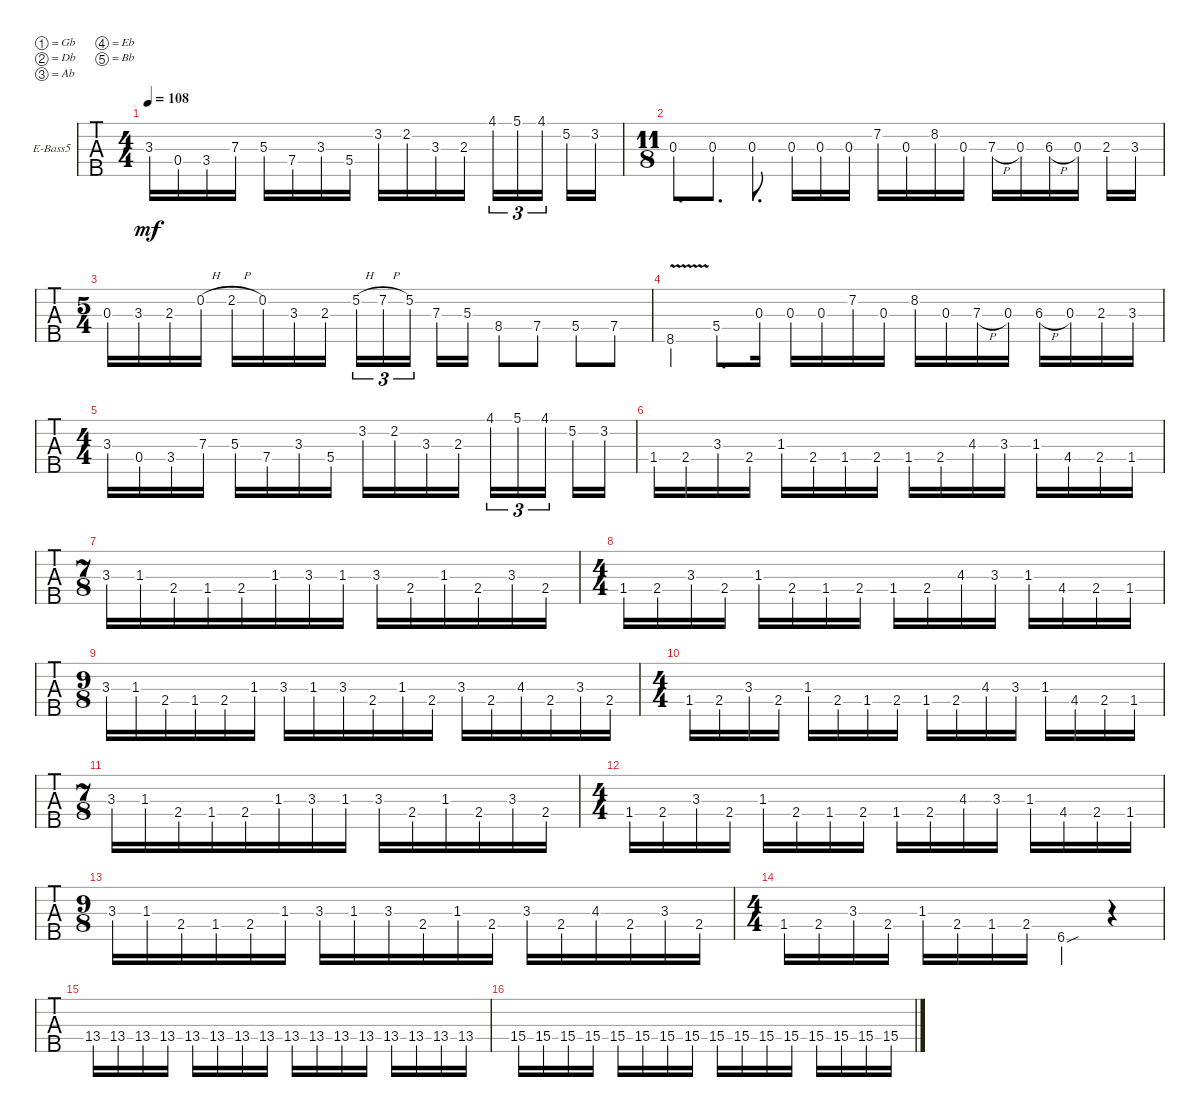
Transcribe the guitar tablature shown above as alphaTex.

\defaultSystemsLayout 4
\bracketExtendMode groupsimilarinstruments
\firstSystemTrackNameOrientation horizontal
\otherSystemsTrackNameOrientation horizontal
\track ("Electric Bass" "E-Bass5") {mute instrument electricbassfinger}
\staff {tabs}
\tuning (Gb2 Db2 Ab1 Eb1 Bb0)
\ts (4 4)
\tempo 108
\clef f4
\ks c
3.3.16{dy mf} 0.4.16 3.4.16 7.3.16 5.3.16 7.4.16 3.3.16 5.4.16 3.2.16 2.2.16 3.3.16 2.3.16 4.1.16{tu (3 2)} 5.1.16{tu (3 2)} 4.1.16{tu (3 2)} 5.2.16 3.2.16 |
\ts (11 8)
0.3.8{d} 0.3.8{d} 0.3.8{d} 0.3.16 0.3.16 0.3.16 7.2.16 0.3.16 8.2.16 0.3.16 7.3{h}.16 0.3.16 6.3{h}.16 0.3.16 2.3.16 3.3.16 |
\ts (5 4)
0.3.16 3.3.16 2.3.16 0.2{h}.16 2.2{h}.16 0.2.16 3.3.16 2.3.16 5.2{h}.16{tu (3 2)} 7.2{h}.16{tu (3 2)} 5.2.16{tu (3 2)} 7.3.16 5.3.16 8.4.8 7.4.8 5.4.8 7.4.8 |
8.5{v}.4 5.4.8{d} 0.3.16 0.3.16 0.3.16 7.2.16 0.3.16 8.2.16 0.3.16 7.3{h}.16 0.3.16 6.3{h}.16 0.3.16 2.3.16 3.3.16 |
\ts (4 4)
3.3.16 0.4.16 3.4.16 7.3.16 5.3.16 7.4.16 3.3.16 5.4.16 3.2.16 2.2.16 3.3.16 2.3.16 4.1.16{tu (3 2)} 5.1.16{tu (3 2)} 4.1.16{tu (3 2)} 5.2.16 3.2.16 |
1.4.16 2.4.16 3.3.16 2.4.16 1.3.16 2.4.16 1.4.16 2.4.16 1.4.16 2.4.16 4.3.16 3.3.16 1.3.16 4.4.16 2.4.16 1.4.16 |
\ts (7 8)
3.3.16 1.3.16 2.4.16 1.4.16 2.4.16 1.3.16 3.3.16 1.3.16 3.3.16 2.4.16 1.3.16 2.4.16 3.3.16 2.4.16 |
\ts (4 4)
1.4.16 2.4.16 3.3.16 2.4.16 1.3.16 2.4.16 1.4.16 2.4.16 1.4.16 2.4.16 4.3.16 3.3.16 1.3.16 4.4.16 2.4.16 1.4.16 |
\ts (9 8)
3.3.16 1.3.16 2.4.16 1.4.16 2.4.16 1.3.16 3.3.16 1.3.16 3.3.16 2.4.16 1.3.16 2.4.16 3.3.16 2.4.16 4.3.16 2.4.16 3.3.16 2.4.16 |
\ts (4 4)
1.4.16 2.4.16 3.3.16 2.4.16 1.3.16 2.4.16 1.4.16 2.4.16 1.4.16 2.4.16 4.3.16 3.3.16 1.3.16 4.4.16 2.4.16 1.4.16 |
\ts (7 8)
3.3.16 1.3.16 2.4.16 1.4.16 2.4.16 1.3.16 3.3.16 1.3.16 3.3.16 2.4.16 1.3.16 2.4.16 3.3.16 2.4.16 |
\ts (4 4)
1.4.16 2.4.16 3.3.16 2.4.16 1.3.16 2.4.16 1.4.16 2.4.16 1.4.16 2.4.16 4.3.16 3.3.16 1.3.16 4.4.16 2.4.16 1.4.16 |
\ts (9 8)
3.3.16 1.3.16 2.4.16 1.4.16 2.4.16 1.3.16 3.3.16 1.3.16 3.3.16 2.4.16 1.3.16 2.4.16 3.3.16 2.4.16 4.3.16 2.4.16 3.3.16 2.4.16 |
\ts (4 4)
1.4.16 2.4.16 3.3.16 2.4.16 1.3.16 2.4.16 1.4.16 2.4.16 6.5{sou}.4 r.4 |
13.4.16 13.4.16 13.4.16 13.4.16 13.4.16 13.4.16 13.4.16 13.4.16 13.4.16 13.4.16 13.4.16 13.4.16 13.4.16 13.4.16 13.4.16 13.4.16 |
15.4.16 15.4.16 15.4.16 15.4.16 15.4.16 15.4.16 15.4.16 15.4.16 15.4.16 15.4.16 15.4.16 15.4.16 15.4.16 15.4.16 15.4.16 15.4.16
